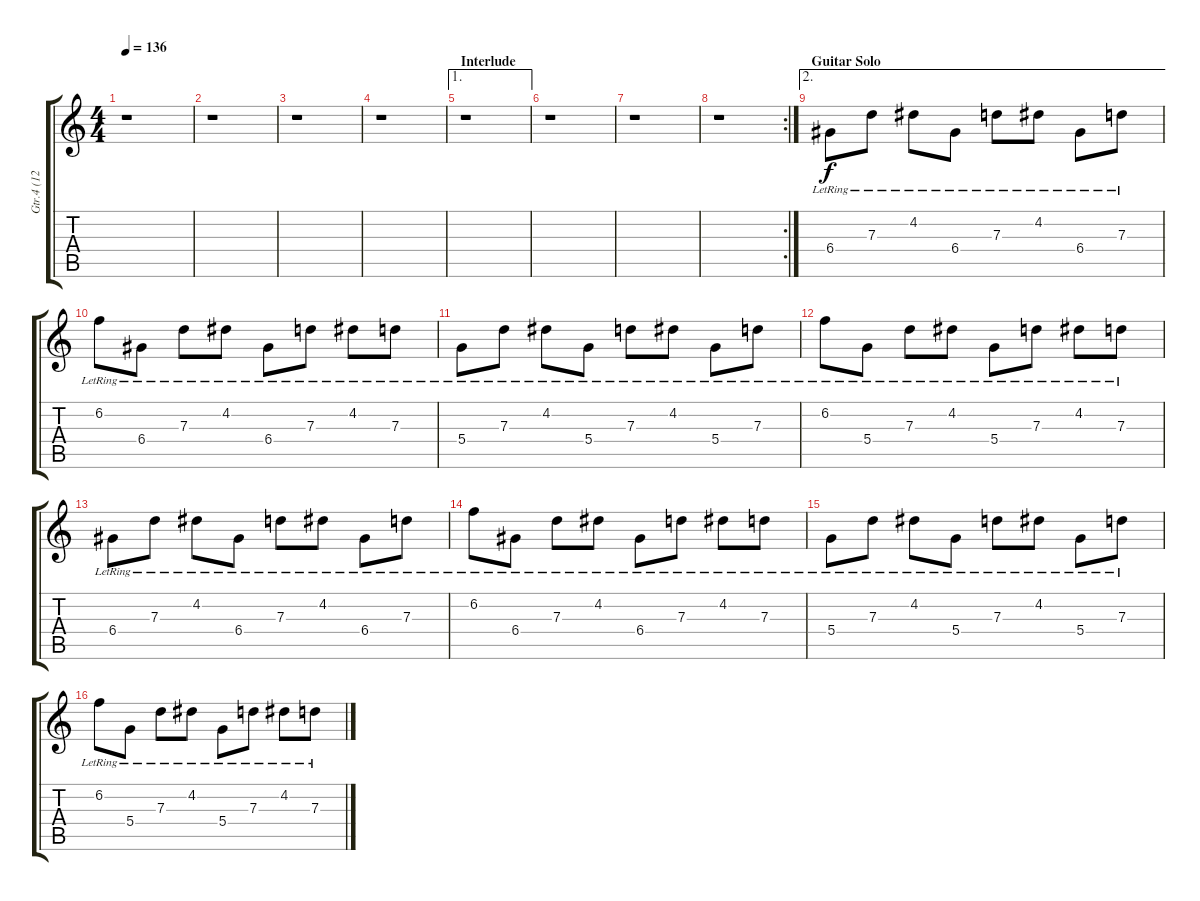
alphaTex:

\track ("Gtr.4 (12 str. elec.)" "Gtr.4 (12 ") {instrument electricguitarjazz}
\staff {score tabs}
\tuning (E4 B3 G3 D3 A2 E2) {hide}
\ts (4 4)
\tempo 136
\clef g2
\ks c
r.1{dy f} |
r.1 |
r.1 |
r.1 |
\ae 1
\section ("" "Interlude")
r.1 |
r.1 |
r.1 |
\rc 2
r.1 |
\ae 2
\section ("" "Guitar Solo")
6.4{lr}.8 7.3{lr}.8 4.2{lr}.8 6.4{lr}.8 7.3{lr}.8 4.2{lr}.8 6.4{lr}.8 7.3{lr}.8 |
6.2{lr}.8 6.4{lr}.8 7.3{lr}.8 4.2{lr}.8 6.4{lr}.8 7.3{lr}.8 4.2{lr}.8 7.3{lr}.8 |
5.4{lr}.8 7.3{lr}.8 4.2{lr}.8 5.4{lr}.8 7.3{lr}.8 4.2{lr}.8 5.4{lr}.8 7.3{lr}.8 |
6.2{lr}.8 5.4{lr}.8 7.3{lr}.8 4.2{lr}.8 5.4{lr}.8 7.3{lr}.8 4.2{lr}.8 7.3{lr}.8 |
6.4{lr}.8 7.3{lr}.8 4.2{lr}.8 6.4{lr}.8 7.3{lr}.8 4.2{lr}.8 6.4{lr}.8 7.3{lr}.8 |
6.2{lr}.8 6.4{lr}.8 7.3{lr}.8 4.2{lr}.8 6.4{lr}.8 7.3{lr}.8 4.2{lr}.8 7.3{lr}.8 |
5.4{lr}.8 7.3{lr}.8 4.2{lr}.8 5.4{lr}.8 7.3{lr}.8 4.2{lr}.8 5.4{lr}.8 7.3{lr}.8 |
6.2{lr}.8 5.4{lr}.8 7.3{lr}.8 4.2{lr}.8 5.4{lr}.8 7.3{lr}.8 4.2{lr}.8 7.3{lr}.8
